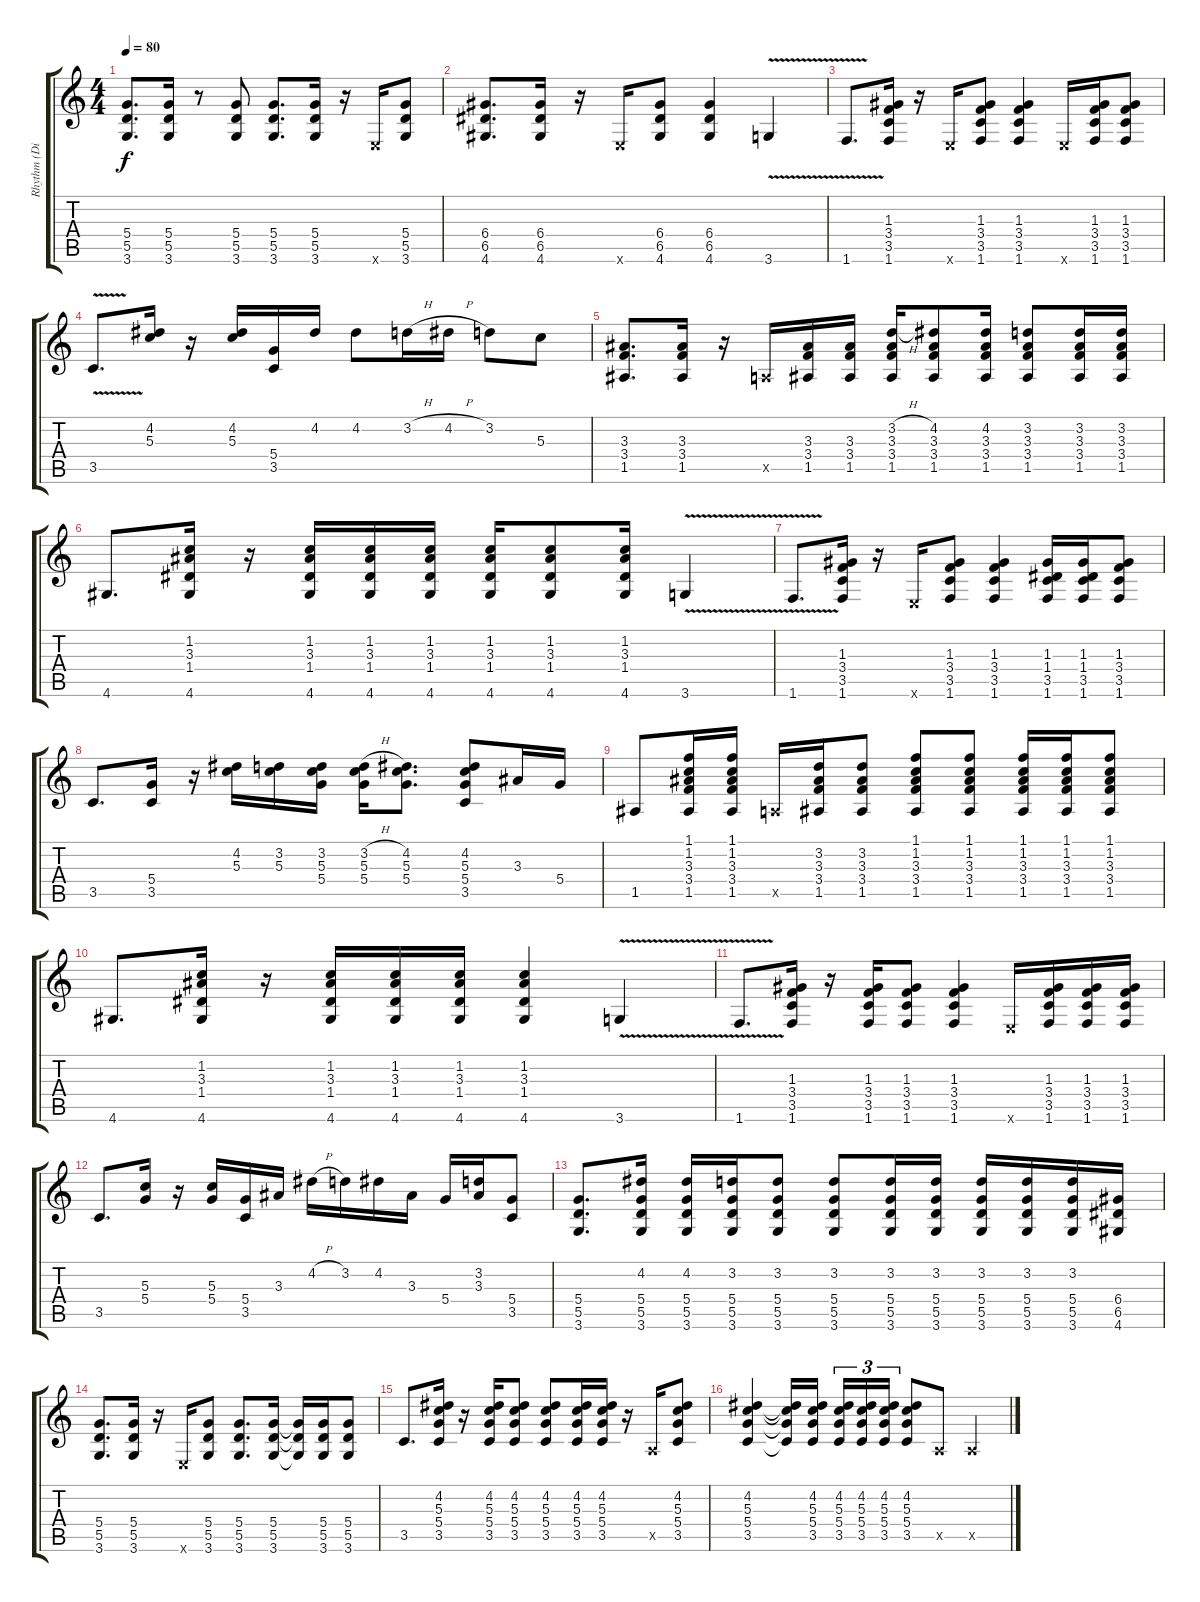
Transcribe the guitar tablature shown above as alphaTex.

\track ("Rhythm (Distortion Guitar)" "Rhythm (Di") {instrument distortionguitar}
\staff {score tabs}
\tuning (E4 B3 G3 D3 A2 E2) {hide}
\ts (4 4)
\tempo 80
\clef g2
\ks c
(5.4 5.5 3.6).8{d dy f} (5.4 5.5 3.6).16 r.8 (5.4 5.5 3.6).8 (5.4 5.5 3.6).8{d} (5.4 5.5 3.6).16 r.16 0.6{x}.16 (5.4 5.5 3.6).8 |
(6.4 6.5 4.6).8{d} (6.4 6.5 4.6).16 r.16 0.6{x}.16 (6.4 6.5 4.6).8 (6.4 6.5 4.6).4 3.6{v}.4 |
1.6{v}.8{d} (1.3 3.4 3.5 1.6).16 r.16 0.6{x}.16 (1.3 3.4 3.5 1.6).8 (1.3 3.4 3.5 1.6).4 0.6{x}.16 (1.3 3.4 3.5 1.6).16 (1.3 3.4 3.5 1.6).8 |
3.5{v}.8{d} (4.2 5.3).16 r.16 (4.2 5.3).16 (5.4 3.5).16 4.2.16 4.2.8 3.2{h}.16 4.2{h}.16 3.2.8 5.3.8 |
(3.3 3.4 1.5).8{d} (3.3 3.4 1.5).16 r.16 0.5{x}.16 (3.3 3.4 1.5).16 (3.3 3.4 1.5).16 (3.2{h} 3.3 3.4 1.5).16 (4.2 3.3 3.4 1.5).8 (4.2 3.3 3.4 1.5).16 (3.2 3.3 3.4 1.5).8 (3.2 3.3 3.4 1.5).16 (3.2 3.3 3.4 1.5).16 |
4.6.8{d} (1.2 3.3 1.4 4.6).16 r.16 (1.2 3.3 1.4 4.6).16 (1.2 3.3 1.4 4.6).16 (1.2 3.3 1.4 4.6).16 (1.2 3.3 1.4 4.6).16 (1.2 3.3 1.4 4.6).8 (1.2 3.3 1.4 4.6).16 3.6{v}.4 |
1.6{v}.8{d} (1.3 3.4 3.5 1.6).16 r.16 0.6{x}.16 (1.3 3.4 3.5 1.6).8 (1.3 3.4 3.5 1.6).4 (1.3 1.4 3.5 1.6).16 (1.3 1.4 3.5 1.6).16 (1.3 3.4 3.5 1.6).8 |
3.5.8{d} (5.4 3.5).16 r.16 (4.2 5.3).16 (3.2 5.3).16 (3.2 5.3 5.4).16 (3.2{h} 5.3 5.4).16 (4.2 5.3 5.4).8{d} (4.2 5.3 5.4 3.5).8 3.3.16 5.4.16 |
1.5.8 (1.1 1.2 3.3 3.4 1.5).16 (1.1 1.2 3.3 3.4 1.5).16 0.5{x}.16 (3.2 3.3 3.4 1.5).16 (3.2 3.3 3.4 1.5).8 (1.1 1.2 3.3 3.4 1.5).8 (1.1 1.2 3.3 3.4 1.5).8 (1.1 1.2 3.3 3.4 1.5).16 (1.1 1.2 3.3 3.4 1.5).16 (1.1 1.2 3.3 3.4 1.5).8 |
4.6.8{d} (1.2 3.3 1.4 4.6).16 r.16 (1.2 3.3 1.4 4.6).16 (1.2 3.3 1.4 4.6).16 (1.2 3.3 1.4 4.6).16 (1.2 3.3 1.4 4.6).4 3.6{v}.4 |
1.6{v}.8{d} (1.3 3.4 3.5 1.6).16 r.16 (1.3 3.4 3.5 1.6).16 (1.3 3.4 3.5 1.6).8 (1.3 3.4 3.5 1.6).4 0.6{x}.16 (1.3 3.4 3.5 1.6).16 (1.3 3.4 3.5 1.6).16 (1.3 3.4 3.5 1.6).16 |
3.5.8{d} (5.3 5.4).16 r.16 (5.3 5.4).16 (5.4 3.5).16 3.3.16 4.2{h}.16 3.2.16 4.2.16 3.3.16 5.4.16 (3.2 3.3).16 (5.4 3.5).8 |
(5.4 5.5 3.6).8{d} (4.2 5.4 5.5 3.6).16 (4.2 5.4 5.5 3.6).16 (3.2 5.4 5.5 3.6).16 (3.2 5.4 5.5 3.6).8 (3.2 5.4 5.5 3.6).8 (3.2 5.4 5.5 3.6).16 (3.2 5.4 5.5 3.6).16 (3.2 5.4 5.5 3.6).16 (3.2 5.4 5.5 3.6).16 (3.2 5.4 5.5 3.6).16 (6.4 6.5 4.6).16 |
(5.4 5.5 3.6).8{d} (5.4 5.5 3.6).16 r.16 0.6{x}.16 (5.4 5.5 3.6).8 (5.4 5.5 3.6).8{d} (5.4 5.5 3.6).16 (5.4{t} 5.5{t} 3.6{t}).16 (5.4 5.5 3.6).16 (5.4 5.5 3.6).8 |
3.5.8{d} (4.2 5.3 5.4 3.5).16 r.16 (4.2 5.3 5.4 3.5).16 (4.2 5.3 5.4 3.5).8 (4.2 5.3 5.4 3.5).8 (4.2 5.3 5.4 3.5).16 (4.2 5.3 5.4 3.5).16 r.16 0.5{x}.16 (4.2 5.3 5.4 3.5).8 |
(4.2 5.3 5.4 3.5).4 (4.2{t} 5.3{t} 5.4{t} 3.5{t}).16 (4.2 5.3 5.4 3.5).16 (4.2 5.3 5.4 3.5).16{tu (3 2)} (4.2 5.3 5.4 3.5).16{tu (3 2)} (4.2 5.3 5.4 3.5).16{tu (3 2)} (4.2 5.3 5.4 3.5).8 0.5{x}.8 0.5{x}.4
